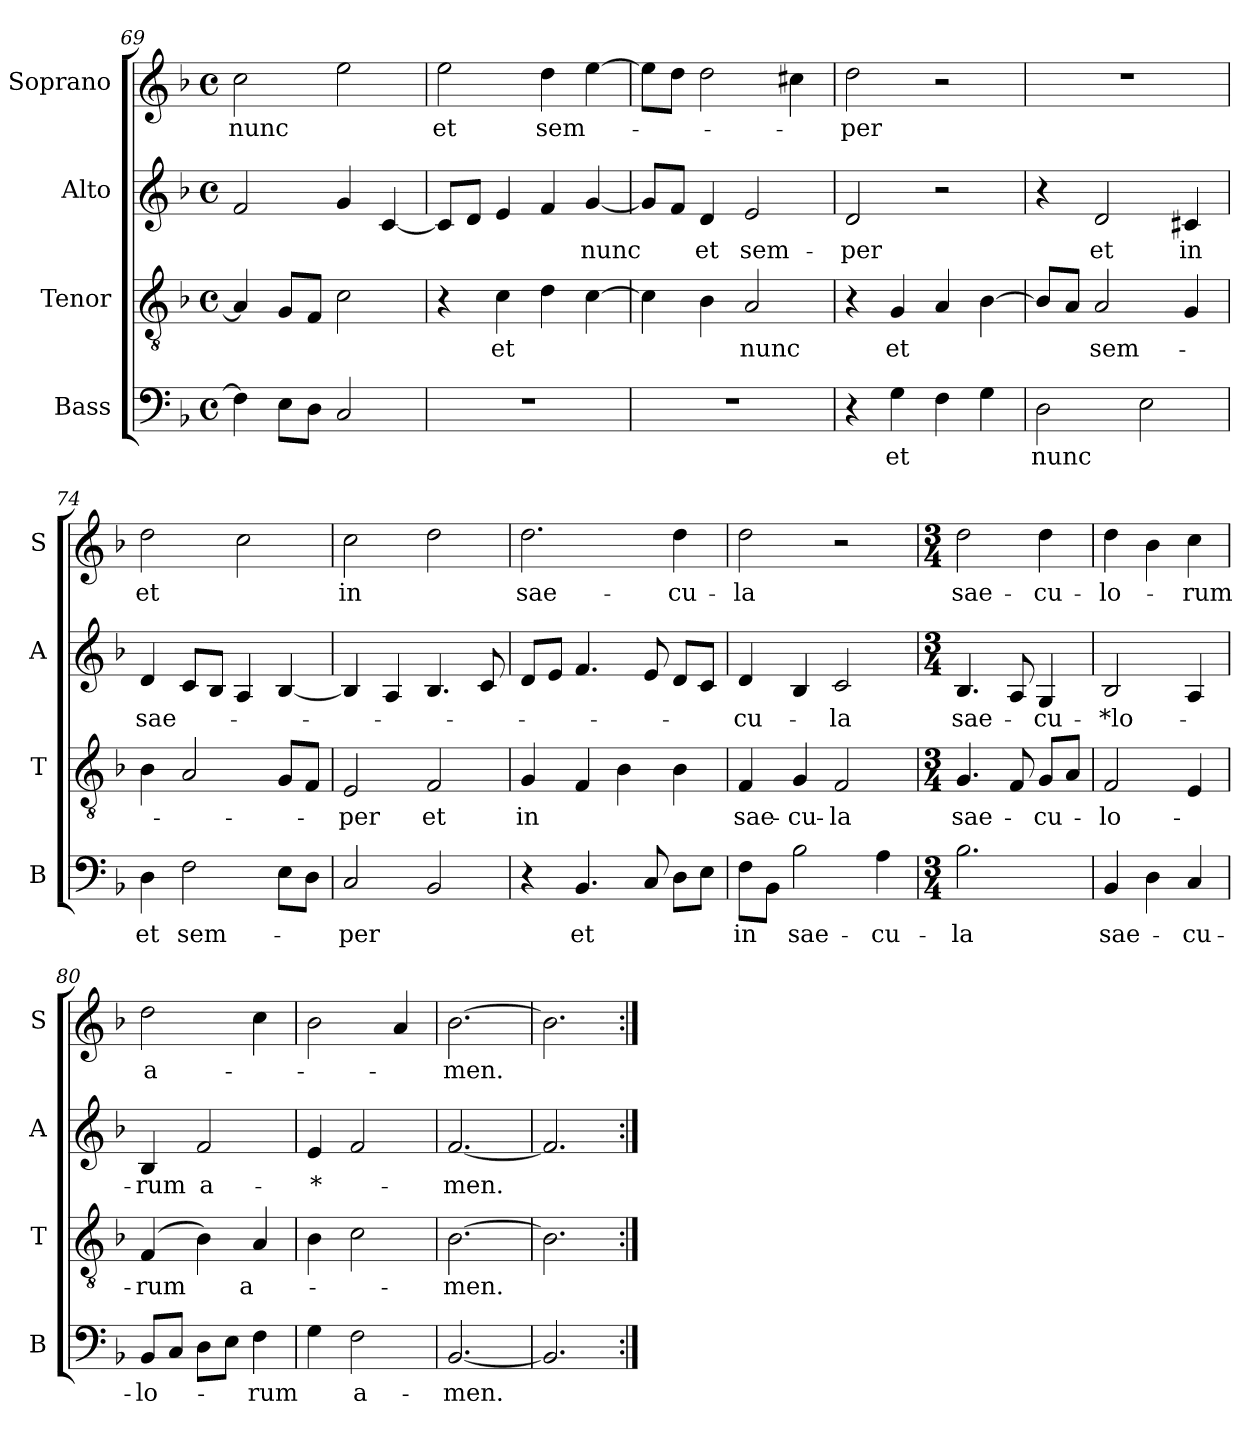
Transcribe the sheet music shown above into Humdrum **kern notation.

**kern	**text	**kern	**text	**kern	**text	**kern	**text
*part4	*part4	*part3	*part3	*part2	*part2	*part1	*part1
*staff4	*staff4	*staff3	*staff3	*staff2	*staff2	*staff1	*staff1
*I"Bass	*	*I"Tenor	*	*I"Alto	*	*I"Soprano	*
*I'B	*	*I'T	*	*I'A	*	*I'S	*
*clefF4	*	*clefGv2	*	*clefG2	*	*clefG2	*
*k[b-]	*	*k[b-]	*	*k[b-]	*	*k[b-]	*
*F:	*	*F:	*	*F:	*	*F:	*
*M4/4	*	*M4/4	*	*M4/4	*	*M4/4	*
*met(c)	*	*met(c)	*	*met(c)	*	*met(c)	*
=69	=69	=69	=69	=69	=69	=69	=69
!	!	!	!	!	!	!	!LO:LY:b
4F\]	.	4A/]	.	2f/	.	2cc\	nunc
8E\L	.	8G/L	.	.	.	.	.
8D\J	.	8F/J	.	.	.	.	.
2C/	.	2c\	.	4g/	.	2ee\	.
.	.	.	.	[<4c/	.	.	.
=70	=70	=70	=70	=70	=70	=70	=70
!	!	!	!	!	!	!	!LO:LY:b:cj
1r	.	4r	.	8c/L]	.	2ee\	et
.	.	.	.	8d/J	.	.	.
!	!	!	!LO:LY:b:cj	!	!	!	!
.	.	4c\	et	4e/	.	.	.
!	!	!	!	!	!	!	!LO:LY:b
.	.	4d\	.	4f/	.	4dd\	sem-
!	!	!	!	!	!LO:LY:b	!	!
.	.	[>4c\	.	[<4g/	nunc	[>4ee\	.
=71	=71	=71	=71	=71	=71	=71	=71
1r	.	4c\]	.	8g/L]	.	8ee\L]	.
.	.	.	.	8f/J	.	8dd\J	.
!	!	!	!	!	!LO:LY:b:cj	!	!
.	.	4B-\	.	4d/	et	2dd\	.
!	!	!	!LO:LY:b:cj	!	!LO:LY:b:cj	!	!
.	.	2A/	nunc	2e/	sem-	.	.
.	.	.	.	.	.	4cc#X\	.
!!LO:PB:g=z
=72	=72	=72	=72	=72	=72	=72	=72
!	!	!	!	!	!LO:LY:b:cj	!	!LO:LY:b:cj
4r	.	4r	.	2d/	-per	2dd\	-per
!	!LO:LY:b:cj	!	!LO:LY:b:cj	!	!	!	!
4G\	et	4G/	et	.	.	.	.
4F\	.	4A/	.	2r	.	2r	.
4G\	.	[>4B-\	.	.	.	.	.
=73	=73	=73	=73	=73	=73	=73	=73
!	!LO:LY:b	!	!	!	!	!	!
2D\	nunc	8B-/L]	.	4r	.	1r	.
.	.	8A/J	.	.	.	.	.
!	!	!	!LO:LY:b:cj	!	!LO:LY:b:cj	!	!
.	.	2A/	sem-	2d/	et	.	.
2E\	.	.	.	.	.	.	.
!	!	!	!	!	!LO:LY:b:cj	!	!
.	.	4G/	.	4c#X/	in	.	.
=74	=74	=74	=74	=74	=74	=74	=74
!	!LO:LY:b:cj	!	!	!	!LO:LY:b:cj	!	!LO:LY:b:cj
4D\	et	4B-\	.	4d/	sae-	2dd\	et
!	!LO:LY:b	!	!	!	!	!	!
2F\	sem-	2A/	.	8c/L	.	.	.
.	.	.	.	8B-/J	.	.	.
.	.	.	.	4A/	.	2cc\	.
8E\L	.	8G/L	.	[<4B-/	.	.	.
8D\J	.	8F/J	.	.	.	.	.
=75	=75	=75	=75	=75	=75	=75	=75
!	!LO:LY:b:cj	!	!LO:LY:b:cj	!	!	!	!LO:LY:b:cj
2C/	-per	2E/	-per	4B-/]	.	2cc\	in
.	.	.	.	4A/	.	.	.
!	!	!	!LO:LY:b:cj	!	!	!	!
2BB-/	.	2F/	et	4.B-/	.	2dd\	.
.	.	.	.	8c/	.	.	.
!!LO:LB:g=z
=76	=76	=76	=76	=76	=76	=76	=76
!	!	!	!LO:LY:b:cj	!	!	!	!LO:LY:b:cj
4r	.	4G/	in	8d/L	.	2.dd\	sae-
.	.	.	.	8e/J	.	.	.
!	!LO:LY:b:cj	!	!	!	!	!	!
4.BB-/	et	4F/	.	4.f/	.	.	.
.	.	4B-\	.	.	.	.	.
8C/	.	.	.	8e/	.	.	.
!	!	!	!	!	!	!	!LO:LY:b:cj
8D\L	.	4B-\	.	8d/L	.	4dd\	-cu-
8E\J	.	.	.	8c/J	.	.	.
=77	=77	=77	=77	=77	=77	=77	=77
!	!LO:LY:b:cj	!	!LO:LY:b:cj	!	!LO:LY:b:cj	!	!LO:LY:b:cj
8F\L	in	4F/	sae-	4d/	-cu-	2dd\	-la
8BB-\J	.	.	.	.	.	.	.
!	!LO:LY:b:cj	!	!LO:LY:b:cj	!	!	!	!
2B-\	sae-	4G/	-cu-	4B-/	.	.	.
!	!	!	!LO:LY:b:cj	!	!LO:LY:b:cj	!	!
.	.	2F/	-la	2c/	-la	2r	.
!	!LO:LY:b:cj	!	!	!	!	!	!
4A\	-cu-	.	.	.	.	.	.
=78	=78	=78	=78	=78	=78	=78	=78
*M3/4	*	*M3/4	*	*M3/4	*	*M3/4	*
!	!LO:LY:b:cj	!	!LO:LY:b:cj	!	!LO:LY:b:cj	!	!LO:LY:b:cj
2.B-\	-la	4.G/	sae-	4.B-/	sae-	2dd\	sae-
.	.	8F/	.	8A/	.	.	.
!	!	!	!LO:LY:b:cj	!	!LO:LY:b:cj	!	!LO:LY:b:cj
.	.	8G/L	-cu-	4G/	-cu-	4dd\	-cu-
.	.	8A/J	.	.	.	.	.
!!LO:LB:g=z
=79	=79	=79	=79	=79	=79	=79	=79
!	!LO:LY:b:cj	!	!LO:LY:b:cj	!	!LO:LY:b:rj	!	!LO:LY:b:cj
4BB-/	sae-	2F/	-lo-	2B-/	-*lo-	4dd\	-lo-
4D\	.	.	.	.	.	4b-\	.
!	!LO:LY:b:cj	!	!	!	!	!	!LO:LY:b:cj
4C/	-cu-	4E/	.	4A/	.	4cc\	-rum
=80	=80	=80	=80	=80	=80	=80	=80
!	!LO:LY:b:cj	!	!LO:LY:b	!	!LO:LY:b:cj	!	!LO:LY:b:cj
8BB-/L	-lo-	(>4F/	-rum	4B-/	-rum	2dd\	a-
8C/J	.	.	.	.	.	.	.
!	!	!	!	!	!LO:LY:b:cj	!	!
8D\L	.	4B-\)	.	2f/	a-	.	.
8E\J	.	.	.	.	.	.	.
!	!LO:LY:b	!	!LO:LY:b:cj	!	!	!	!
4F\	-rum	4A/	a-	.	.	4cc\	.
=81	=81	=81	=81	=81	=81	=81	=81
!	!	!	!	!	!LO:LY:b:rj	!	!
4G\	.	4B-\	.	4e/	-*-	2b-\	.
!	!LO:LY:b:cj	!	!	!	!	!	!
2F\	a-	2c\	.	2f/	.	.	.
.	.	.	.	.	.	4a/	.
=82	=82	=82	=82	=82	=82	=82	=82
!	!LO:LY:b	!	!LO:LY:b	!	!LO:LY:b	!	!LO:LY:b
[<2.BB-/	-men.	[>2.B-\	-men.	[<2.f/	-men.	[>2.b-\	-men.
=83	=83	=83	=83	=83	=83	=83	=83
2.BB-/]	.	2.B-\]	.	2.f/]	.	2.b-\]	.
=:|!	=:|!	=:|!	=:|!	=:|!	=:|!	=:|!	=:|!
*-	*-	*-	*-	*-	*-	*-	*-
